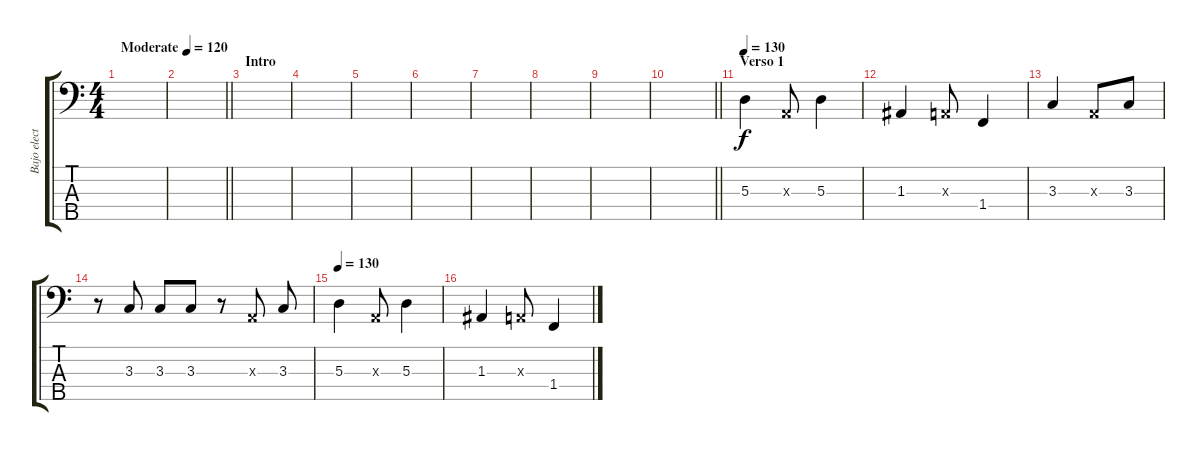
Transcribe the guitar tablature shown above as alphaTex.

\track ("Bajo electrico" "Bajo elect") {instrument electricbassfinger}
\staff {score tabs}
\tuning (G2 D2 A1 E1 B0) {hide}
\ts (4 4)
\tempo (120 "Moderate")
\clef f4
\ks c
|
\barLineRight lightlight
|
\section ("" "Intro")
|
|
|
|
|
|
|
\barLineRight lightlight
|
\section ("" "Verso 1")
\tempo 130
5.3.4 0.3{x}.8 5.3.4 |
1.3.4 0.3{x}.8 1.4.4 |
3.3.4 0.3{x}.8 3.3.8 |
r.8 3.3.8 3.3.8 3.3.8 r.8 0.3{x}.8 3.3.8 |
\tempo 130
5.3.4 0.3{x}.8 5.3.4 |
1.3.4 0.3{x}.8 1.4.4
